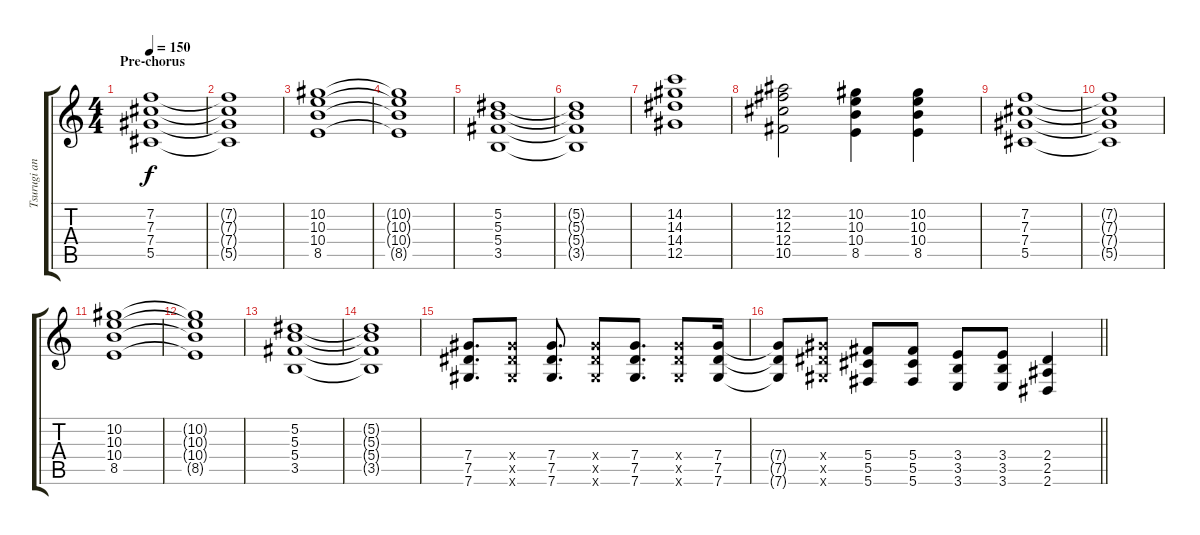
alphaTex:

\track ("Tsurugi and Mizuki Combined" "Tsurugi an") {instrument distortionguitar}
\staff {score tabs}
\tuning (Eb4 Bb3 Gb3 Db3 Ab2 Db2) {hide}
\ts (4 4)
\section ("" "Pre-chorus")
\tempo 150
\clef g2
\ks c
(7.2 7.3 7.4 5.5).1{dy f} |
(7.2{t} 7.3{t} 7.4{t} 5.5{t}).1 |
(10.2 10.3 10.4 8.5).1 |
(10.2{t} 10.3{t} 10.4{t} 8.5{t}).1 |
(5.2 5.3 5.4 3.5).1 |
(5.2{t} 5.3{t} 5.4{t} 3.5{t}).1 |
(14.2 14.3 14.4 12.5).1 |
(12.2 12.3 12.4 10.5).2 (10.2 10.3 10.4 8.5).4 (10.2 10.3 10.4 8.5).4 |
(7.2 7.3 7.4 5.5).1 |
(7.2{t} 7.3{t} 7.4{t} 5.5{t}).1 |
(10.2 10.3 10.4 8.5).1 |
(10.2{t} 10.3{t} 10.4{t} 8.5{t}).1 |
(5.2 5.3 5.4 3.5).1 |
(5.2{t} 5.3{t} 5.4{t} 3.5{t}).1 |
(7.4 7.5 7.6).8{d} (7.4{x} 7.5{x} 7.6{x}).8 (7.4 7.5 7.6).8{d} (7.4{x} 7.5{x} 7.6{x}).8 (7.4 7.5 7.6).8{d} (7.4{x} 7.5{x} 7.6{x}).8 (7.4 7.5 7.6).16 |
\barLineRight lightlight
(7.4{t} 7.5{t} 7.6{t}).8 (7.4{x} 7.5{x} 7.6{x}).8 (5.4 5.5 5.6).8 (5.4 5.5 5.6).8 (3.4 3.5 3.6).8 (3.4 3.5 3.6).8 (2.4 2.5 2.6).4
